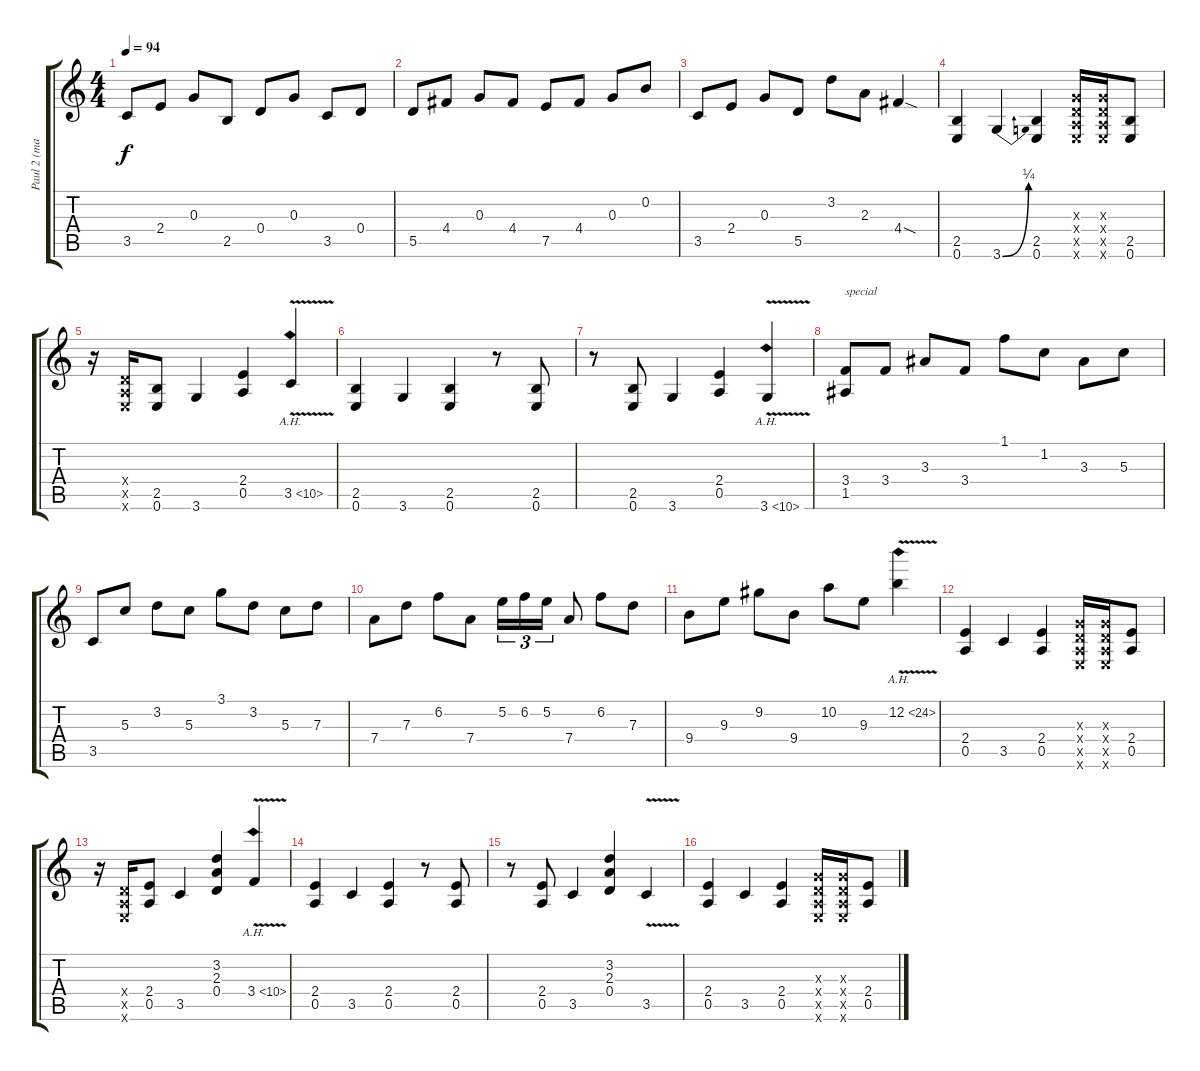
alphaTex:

\track ("Paul 2 (mauro)" "Paul 2 (ma") {instrument distortionguitar}
\staff {score tabs}
\tuning (E4 B3 G3 D3 A2 E2) {hide}
\ts (4 4)
\tempo 94
\clef g2
\ks c
3.5.8{dy f} 2.4.8 0.3.8 2.5.8 0.4.8 0.3.8 3.5.8 0.4.8 |
5.5.8 4.4.8 0.3.8 4.4.8 7.5.8 4.4.8 0.3.8 0.2.8 |
3.5.8 2.4.8 0.3.8 5.5.8 3.2.8 2.3.8 4.4{sod}.4 |
(2.5 0.6).4{volume 11 instrument distortionguitar} 3.6{be (bend 0 0 60 1)}.4 (2.5 0.6).4 (0.3{x} 0.4{x} 0.5{x} 0.6{x}).16 (0.3{x} 0.4{x} 0.5{x} 0.6{x}).16 (2.5 0.6).8 |
r.16 (0.4{x} 0.5{x} 0.6{x}).16 (2.5 0.6).8 3.6.4 (2.4 0.5).4 3.5{ah 7 v}.4 |
(2.5 0.6).4 3.6.4 (2.5 0.6).4 r.8 (2.5 0.6).8 |
r.8 (2.5 0.6).8 3.6.4 (2.4 0.5).4 3.6{ah 7 v}.4 |
(3.4 1.5).8{txt "special"} 3.4.8 3.3.8 3.4.8 1.1.8 1.2.8 3.3.8 5.3.8 |
3.5.8 5.3.8 3.2.8 5.3.8 3.1.8 3.2.8 5.3.8 7.3.8 |
7.4.8 7.3.8 6.2.8 7.4.8 5.2.16{tu (3 2)} 6.2.16{tu (3 2)} 5.2.16{tu (3 2)} 7.4.8 6.2.8 7.3.8 |
9.4.8 9.3.8 9.2.8 9.4.8 10.2.8 9.3.8 12.2{ah 12 v}.4 |
(2.4 0.5).4 3.5.4 (2.4 0.5).4 (0.3{x} 0.4{x} 0.5{x} 0.6{x}).16 (0.3{x} 0.4{x} 0.5{x} 0.6{x}).16 (2.4 0.5).8 |
r.16 (0.4{x} 0.5{x} 0.6{x}).16 (2.4 0.5).8 3.5.4 (3.2 2.3 0.4).4 3.4{ah 7 v}.4 |
(2.4 0.5).4 3.5.4 (2.4 0.5).4 r.8 (2.4 0.5).8 |
r.8 (2.4 0.5).8 3.5.4 (3.2 2.3 0.4).4 3.5{v}.4 |
(2.4 0.5).4 3.5.4 (2.4 0.5).4 (0.3{x} 0.4{x} 0.5{x} 0.6{x}).16 (0.3{x} 0.4{x} 0.5{x} 0.6{x}).16 (2.4 0.5).8
